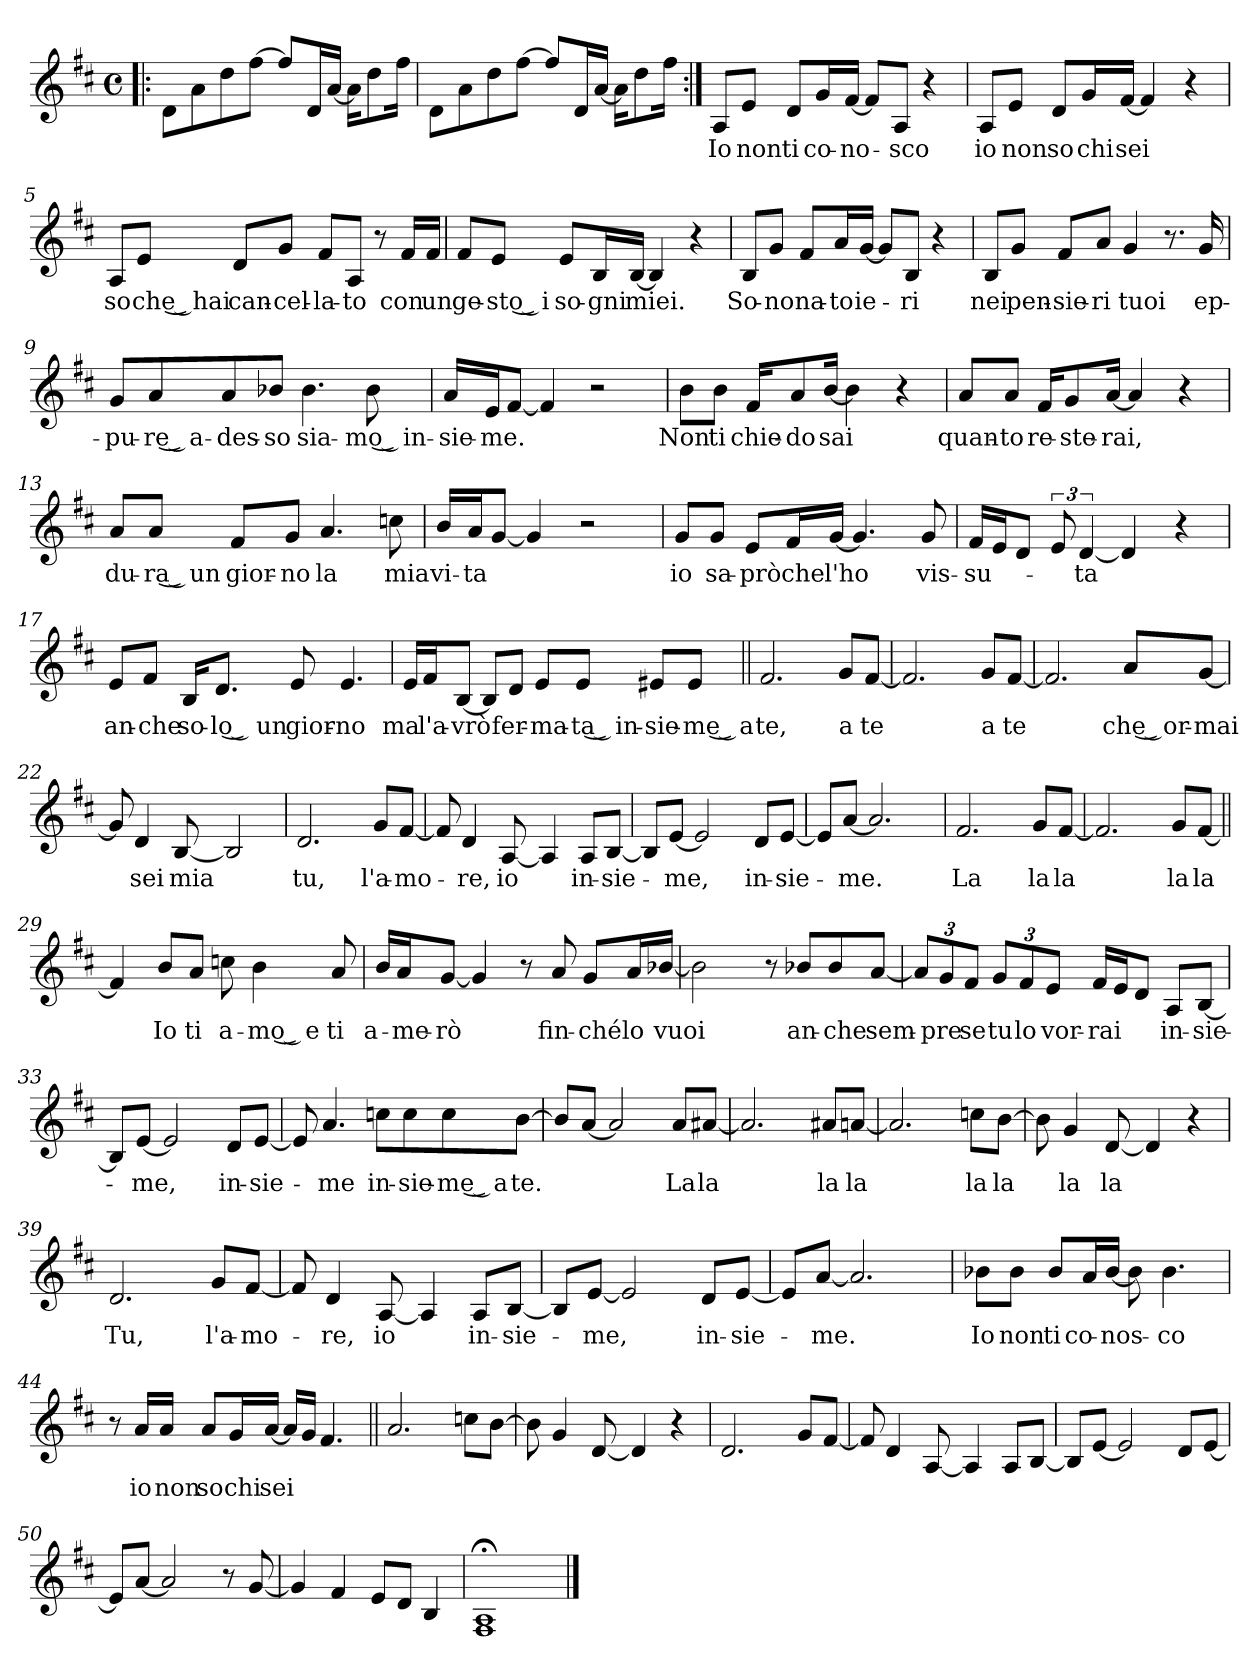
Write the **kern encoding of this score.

**kern	**text
*part1	*part1
*staff1	*staff1
*clefG2	*
*k[f#c#]	*
*D:	*
*M4/4	*
*met(c)	*
=1!|:	=1!|:
8d\L	.
8a\	.
8dd\	.
[8ff#\J	.
8ff#/L]	.
16d/L	.
[16a/JJ	.
16a\KL]	.
8dd\	.
16ff#\Jk	.
=2	=2
8d\L	.
8a\	.
8dd\	.
[8ff#\J	.
8ff#/L]	.
16d/L	.
[16a/JJ	.
16a\KL]	.
8dd\	.
16ff#\Jk	.
=3:|!	=3:|!
!	!LO:LY:b
8A/L	Io
!	!LO:LY:b
8e/J	non
!	!LO:LY:b
8d/L	ti
!	!LO:LY:b
16g/L	co-
!	!LO:LY:b
[16f#/JJ	-no-
8f#/L]	.
!	!LO:LY:b
8A/J	-sco
4r	.
=4	=4
!	!LO:LY:b
8A/L	io
!	!LO:LY:b
8e/J	non
!	!LO:LY:b
8d/L	so
!	!LO:LY:b
16g/L	chi
!	!LO:LY:b
[16f#/JJ	sei
4f#/]	.
4r	.
!!LO:LB:g=z
=5	=5
!	!LO:LY:b
8A/L	so
!	!LO:LY:b
8e/J	che͜ hai
!	!LO:LY:b
8d/L	can-
!	!LO:LY:b
8g/J	-cel-
!	!LO:LY:b
8f#/L	-la-
!	!LO:LY:b
8A/J	-to
8r	.
!	!LO:LY:b
16f#/LL	con
!	!LO:LY:b
16f#/JJ	un
=6	=6
!	!LO:LY:b
8f#/L	ge-
!	!LO:LY:b
8e/J	-sto͜ i
!	!LO:LY:b
8e/L	so-
!	!LO:LY:b
16B/L	-gni
!	!LO:LY:b
[16B/JJ	miei.
4B/]	.
4r	.
=7	=7
!	!LO:LY:b
8B/L	So-
!	!LO:LY:b
8g/J	-no
!	!LO:LY:b
8f#/L	na-
!	!LO:LY:b
16a/L	-to
!	!LO:LY:b
[16g/JJ	ie-
8g/L]	.
!	!LO:LY:b
8B/J	-ri
4r	.
!!LO:LB:g=z
=8	=8
!	!LO:LY:b
8B/L	nei
!	!LO:LY:b
8g/J	pen-
!	!LO:LY:b
8f#/L	-sie-
!	!LO:LY:b
8a/J	-ri
!	!LO:LY:b
4g/	tuoi
8.r	.
!	!LO:LY:b
16g/	ep-
=9	=9
!	!LO:LY:b
8g/L	-pu-
!	!LO:LY:b
8a/	-re͜ a-
!	!LO:LY:b
8a/	-des-
!	!LO:LY:b
8b-X/J	-so
!	!LO:LY:b
4.b-\	sia-
!	!LO:LY:b
8b-\	-mo͜ in-
=10	=10
!	!LO:LY:b
16a/LL	-sie-
!	!LO:LY:b
16e/J	-me.
[8f#/J	.
4f#/]	.
2r	.
!!LO:LB:g=z
=11	=11
!	!LO:LY:b
8b\L	Non
!	!LO:LY:b
8b\J	ti
!	!LO:LY:b
16f#/KL	chie-
!	!LO:LY:b
8a/	-do
!	!LO:LY:b
[16b/Jk	sai
4b\]	.
4r	.
=12	=12
!	!LO:LY:b
8a/L	quan-
!	!LO:LY:b
8a/J	-to
!	!LO:LY:b
16f#/KL	re-
!	!LO:LY:b
8g/	-ste-
!	!LO:LY:b
[16a/Jk	-rai,
4a/]	.
4r	.
=13	=13
!	!LO:LY:b
8a/L	du-
!	!LO:LY:b
8a/J	-ra͜ un
!	!LO:LY:b
8f#/L	gior-
!	!LO:LY:b
8g/J	-no
!	!LO:LY:b
4.a/	la
!	!LO:LY:b
8ccn\	mia
=14	=14
!	!LO:LY:b
16b/LL	vi-
!	!LO:LY:b
16a/J	-ta
[8g/J	.
4g/]	.
2r	.
!!LO:LB:g=z
=15	=15
!	!LO:LY:b
8g/L	io
!	!LO:LY:b
8g/J	sa-
!	!LO:LY:b
8e/L	-prò
!	!LO:LY:b
16f#/L	che
!	!LO:LY:b
[16g/JJ	l'ho
4.g/]	.
!	!LO:LY:b
8g/	vis-
=16	=16
!	!LO:LY:b
16f#/LL	-su-
16e/J	.
8d/J	.
12e/	.
!	!LO:LY:b
[6d/	-ta
4d/]	.
4r	.
=17	=17
!	!LO:LY:b
8e/L	an-
!	!LO:LY:b
8f#/J	-che
!	!LO:LY:b
16B/KL	so-
!	!LO:LY:b
8.d/J	-lo͜ un
!	!LO:LY:b
8e/	gior-
!	!LO:LY:b
4.e/	-no
!!LO:LB:g=z
=18	=18
!	!LO:LY:b
16e/LL	ma
!	!LO:LY:b
16f#/J	l'a-
!	!LO:LY:b
[8B/J	-vrò
8B/L]	.
!	!LO:LY:b
8d/J	fer-
!	!LO:LY:b
8e/L	-ma-
!	!LO:LY:b
8e/J	-ta͜ in-
!	!LO:LY:b
8e#X/L	-sie-
!	!LO:LY:b
8e#/J	-me͜ a
=19||	=19||
!	!LO:LY:b
2.f#/	te,
!	!LO:LY:b
8g/L	a
!	!LO:LY:b
[8f#/J	te
=20	=20
2.f#/]	.
!	!LO:LY:b
8g/L	a
!	!LO:LY:b
[8f#/J	te
!!LO:LB:g=z
=21	=21
2.f#/]	.
!	!LO:LY:b
8a/L	che͜ or-
!	!LO:LY:b
[8g/J	-mai
=22	=22
8g/]	.
!	!LO:LY:b
4d/	sei
!	!LO:LY:b
[8B/	mia
2B/]	.
=23	=23
!	!LO:LY:b
2.d/	tu,
!	!LO:LY:b
8g/L	l'a-
!	!LO:LY:b
[8f#/J	-mo-
=24	=24
8f#/]	.
!	!LO:LY:b
4d/	-re,
!	!LO:LY:b
[8A/	io
4A/]	.
!	!LO:LY:b
8A/L	in-
!	!LO:LY:b
[8B/J	-sie-
!!LO:PB:g=z
=25	=25
8B/L]	.
!	!LO:LY:b
[8e/J	-me,
2e/]	.
!	!LO:LY:b
8d/L	in-
!	!LO:LY:b
[8e/J	-sie-
=26	=26
8e/L]	.
!	!LO:LY:b
[8a/J	-me.
2.a/]	.
=27	=27
!	!LO:LY:b
2.f#/	La
!	!LO:LY:b
8g/L	la
!	!LO:LY:b
[8f#/J	la
=28	=28
2.f#/]	.
!	!LO:LY:b
8g/L	la
!	!LO:LY:b
[8f#/J	la
!!LO:LB:g=z
=29||	=29||
4f#/]	.
!	!LO:LY:b
8b/L	Io
!	!LO:LY:b
8a/J	ti
!	!LO:LY:b
8ccn\	a-
!	!LO:LY:b
4b\	-mo͜ e
!	!LO:LY:b
8a/	ti
=30	=30
!	!LO:LY:b
16b/LL	a-
!	!LO:LY:b
16a/J	-me-
!	!LO:LY:b
[8g/J	-rò
4g/]	.
8r	.
!	!LO:LY:b
8a/	fin-
!	!LO:LY:b
8g/L	-ché
!	!LO:LY:b
16a/L	lo
!	!LO:LY:b
[16b-X/JJ	vuoi
=31	=31
2b-\]	.
8r	.
!	!LO:LY:b
8b-X/L	an-
!	!LO:LY:b
8b-/	-che
!	!LO:LY:b
[8a/J	sem-
!!LO:LB:g=z
=32	=32
12a/L]	.
!	!LO:LY:b
12g/	-pre
!	!LO:LY:b
12f#/J	se
!	!LO:LY:b
12g/L	tu
!	!LO:LY:b
12f#/	lo
!	!LO:LY:b
12e/J	vor-
!	!LO:LY:b
16f#/LL	-rai
16e/J	.
8d/J	.
!	!LO:LY:b
8A/L	in-
!	!LO:LY:b
[8B/J	-sie-
=33	=33
8B/L]	.
!	!LO:LY:b
[8e/J	-me,
2e/]	.
!	!LO:LY:b
8d/L	in-
!	!LO:LY:b
[8e/J	-sie-
=34	=34
8e/]	.
!	!LO:LY:b
4.a/	-me
!	!LO:LY:b
8ccn\L	in-
!	!LO:LY:b
8cc\	-sie-
!	!LO:LY:b
8cc\	-me͜ a
!	!LO:LY:b
[8b\J	te.
!!LO:LB:g=z
=35	=35
8b/L]	.
[8a/J	.
2a/]	.
!	!LO:LY:b
8a/L	La
!	!LO:LY:b
[8a#X/J	la
=36	=36
2.a#/]	.
!	!LO:LY:b
8a#X/L	la
!	!LO:LY:b
[8an/J	la
=37	=37
2.a/]	.
!	!LO:LY:b
8ccn\L	la
!	!LO:LY:b
[8b\J	la
!!LO:LB:g=z
=38	=38
8b\]	.
!	!LO:LY:b
4g/	la
!	!LO:LY:b
[8d/	la
4d/]	.
4r	.
=39	=39
!	!LO:LY:b
2.d/	Tu,
!	!LO:LY:b
8g/L	l'a-
!	!LO:LY:b
[8f#/J	-mo-
=40	=40
8f#/]	.
!	!LO:LY:b
4d/	-re,
!	!LO:LY:b
[8A/	io
4A/]	.
!	!LO:LY:b
8A/L	in-
!	!LO:LY:b
[8B/J	-sie-
!!LO:LB:g=z
=41	=41
8B/L]	.
!	!LO:LY:b
[8e/J	-me,
2e/]	.
!	!LO:LY:b
8d/L	in-
!	!LO:LY:b
[8e/J	-sie-
=42	=42
8e/L]	.
!	!LO:LY:b
[8a/J	-me.
2.a/]	.
=43	=43
!	!LO:LY:b
8b-X\L	Io
!	!LO:LY:b
8b-\J	non
!	!LO:LY:b
8b-/L	ti
!	!LO:LY:b
16a/L	co-
!	!LO:LY:b
[16b-/JJ	-nos-
8b-\]	.
!	!LO:LY:b
4.b-\	-co
=44	=44
8r	.
!	!LO:LY:b
16a/LL	io
!	!LO:LY:b
16a/JJ	non
!	!LO:LY:b
8a/L	so
!	!LO:LY:b
16g/L	chi
!	!LO:LY:b
[16a/JJ	sei
16a/LL]	.
16g/JJ	.
4.f#/	.
!!LO:LB:g=z
=45||	=45||
2.a/	.
8ccn\L	.
[8b\J	.
=46	=46
8b\]	.
4g/	.
[8d/	.
4d/]	.
4r	.
=47	=47
2.d/	.
8g/L	.
[8f#/J	.
=48	=48
8f#/]	.
4d/	.
[8A/	.
4A/]	.
8A/L	.
[8B/J	.
!!LO:LB:g=z
=49	=49
8B/L]	.
[8e/J	.
2e/]	.
8d/L	.
[8e/J	.
=50	=50
8e/L]	.
[8a/J	.
2a/]	.
8r	.
[8g/	.
=51	=51
4g/]	.
4f#/	.
8e/L	.
8d/J	.
4B/	.
=52	=52
1F#;< 1A;<	.
==	==
*-	*-
